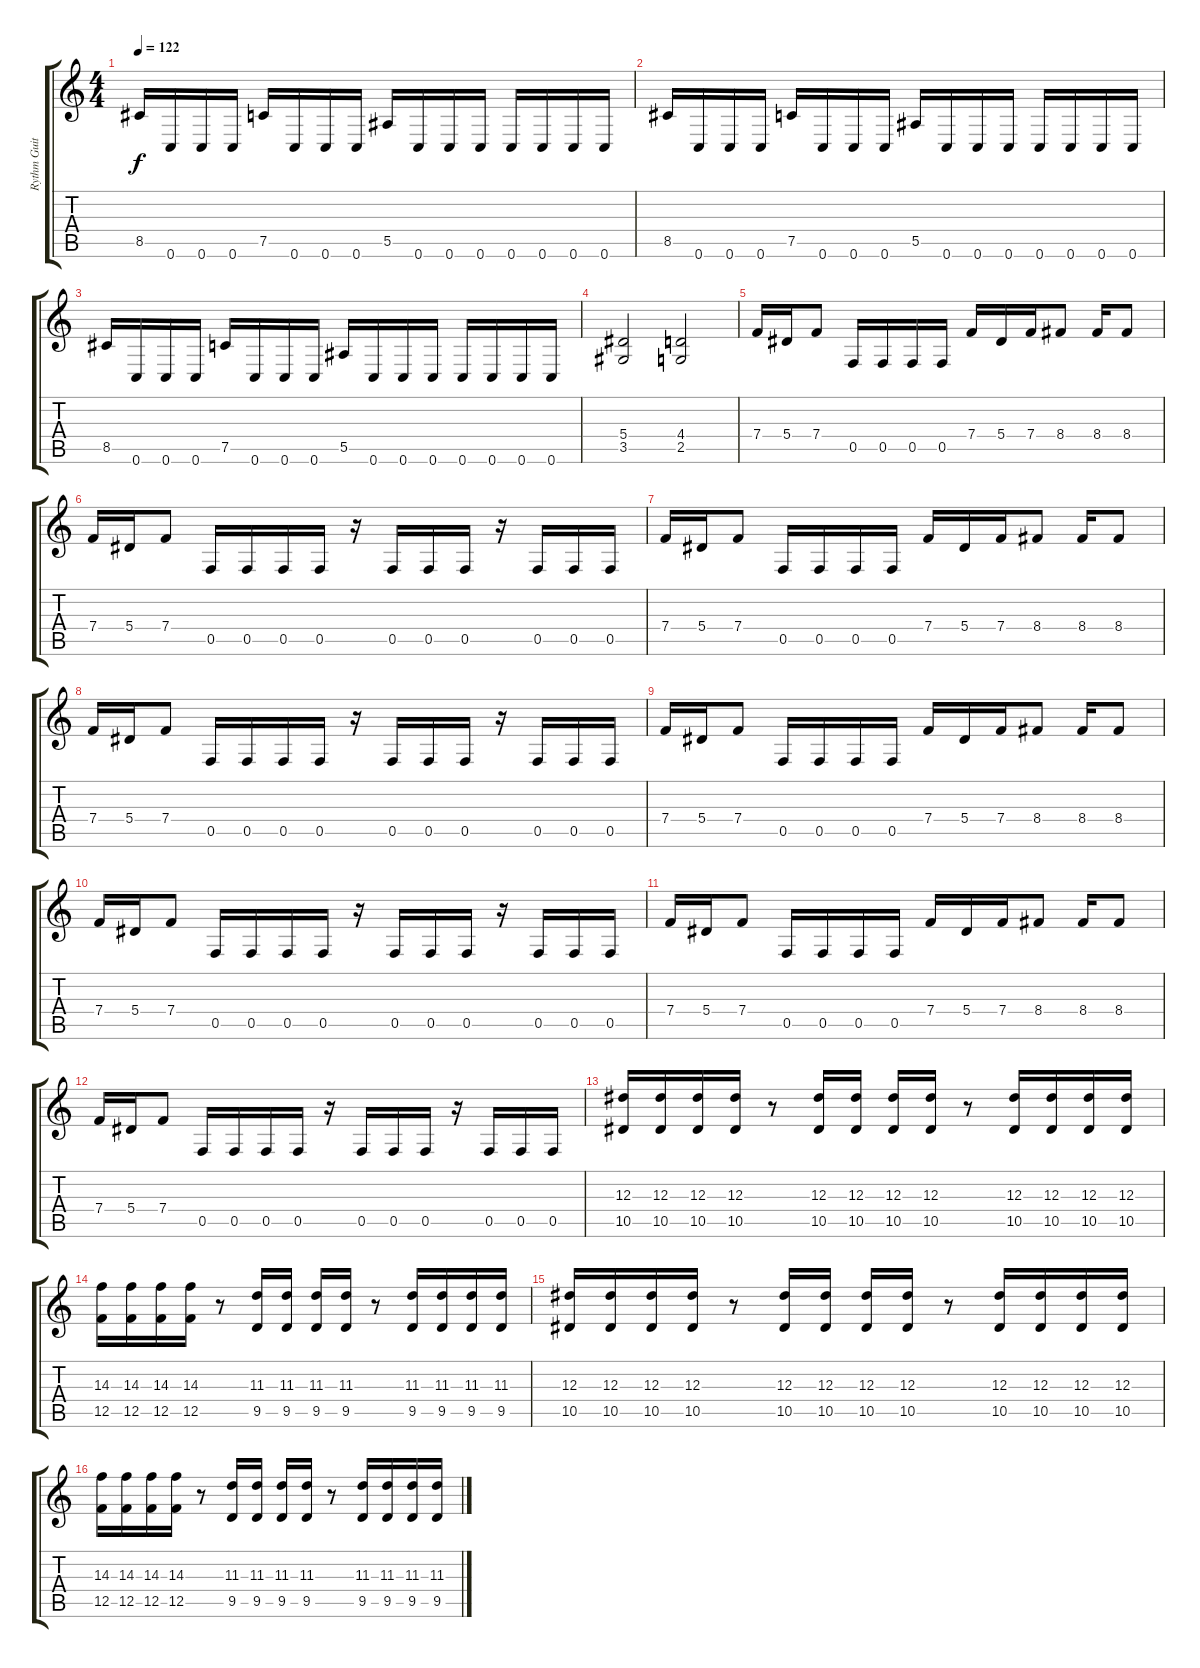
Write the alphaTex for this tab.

\track ("Rythm Guitar (Right)" "Rythm Guit") {instrument distortionguitar}
\staff {score tabs}
\tuning (C4 G3 Eb3 Bb2 F2 C2) {hide}
\ts (4 4)
\tempo 122
\clef g2
\ks c
8.5.16{dy f} 0.6.16 0.6.16 0.6.16 7.5.16 0.6.16 0.6.16 0.6.16 5.5.16 0.6.16 0.6.16 0.6.16 0.6.16 0.6.16 0.6.16 0.6.16 |
8.5.16 0.6.16 0.6.16 0.6.16 7.5.16 0.6.16 0.6.16 0.6.16 5.5.16 0.6.16 0.6.16 0.6.16 0.6.16 0.6.16 0.6.16 0.6.16 |
8.5.16 0.6.16 0.6.16 0.6.16 7.5.16 0.6.16 0.6.16 0.6.16 5.5.16 0.6.16 0.6.16 0.6.16 0.6.16 0.6.16 0.6.16 0.6.16 |
(5.4 3.5).2 (4.4 2.5).2 |
7.4.16 5.4.16 7.4.8 0.5.16 0.5.16 0.5.16 0.5.16 7.4.16 5.4.16 7.4.16 8.4.8 8.4.16 8.4.8 |
7.4.16 5.4.16 7.4.8 0.5.16 0.5.16 0.5.16 0.5.16 r.16 0.5.16 0.5.16 0.5.16 r.16 0.5.16 0.5.16 0.5.16 |
7.4.16 5.4.16 7.4.8 0.5.16 0.5.16 0.5.16 0.5.16 7.4.16 5.4.16 7.4.16 8.4.8 8.4.16 8.4.8 |
7.4.16 5.4.16 7.4.8 0.5.16 0.5.16 0.5.16 0.5.16 r.16 0.5.16 0.5.16 0.5.16 r.16 0.5.16 0.5.16 0.5.16 |
7.4.16 5.4.16 7.4.8 0.5.16 0.5.16 0.5.16 0.5.16 7.4.16 5.4.16 7.4.16 8.4.8 8.4.16 8.4.8 |
7.4.16 5.4.16 7.4.8 0.5.16 0.5.16 0.5.16 0.5.16 r.16 0.5.16 0.5.16 0.5.16 r.16 0.5.16 0.5.16 0.5.16 |
7.4.16 5.4.16 7.4.8 0.5.16 0.5.16 0.5.16 0.5.16 7.4.16 5.4.16 7.4.16 8.4.8 8.4.16 8.4.8 |
7.4.16 5.4.16 7.4.8 0.5.16 0.5.16 0.5.16 0.5.16 r.16 0.5.16 0.5.16 0.5.16 r.16 0.5.16 0.5.16 0.5.16 |
(12.3 10.5).16 (12.3 10.5).16 (12.3 10.5).16 (12.3 10.5).16 r.8 (12.3 10.5).16 (12.3 10.5).16 (12.3 10.5).16 (12.3 10.5).16 r.8 (12.3 10.5).16 (12.3 10.5).16 (12.3 10.5).16 (12.3 10.5).16 |
(14.3 12.5).16 (14.3 12.5).16 (14.3 12.5).16 (14.3 12.5).16 r.8 (11.3 9.5).16 (11.3 9.5).16 (11.3 9.5).16 (11.3 9.5).16 r.8 (11.3 9.5).16 (11.3 9.5).16 (11.3 9.5).16 (11.3 9.5).16 |
(12.3 10.5).16 (12.3 10.5).16 (12.3 10.5).16 (12.3 10.5).16 r.8 (12.3 10.5).16 (12.3 10.5).16 (12.3 10.5).16 (12.3 10.5).16 r.8 (12.3 10.5).16 (12.3 10.5).16 (12.3 10.5).16 (12.3 10.5).16 |
(14.3 12.5).16 (14.3 12.5).16 (14.3 12.5).16 (14.3 12.5).16 r.8 (11.3 9.5).16 (11.3 9.5).16 (11.3 9.5).16 (11.3 9.5).16 r.8 (11.3 9.5).16 (11.3 9.5).16 (11.3 9.5).16 (11.3 9.5).16
